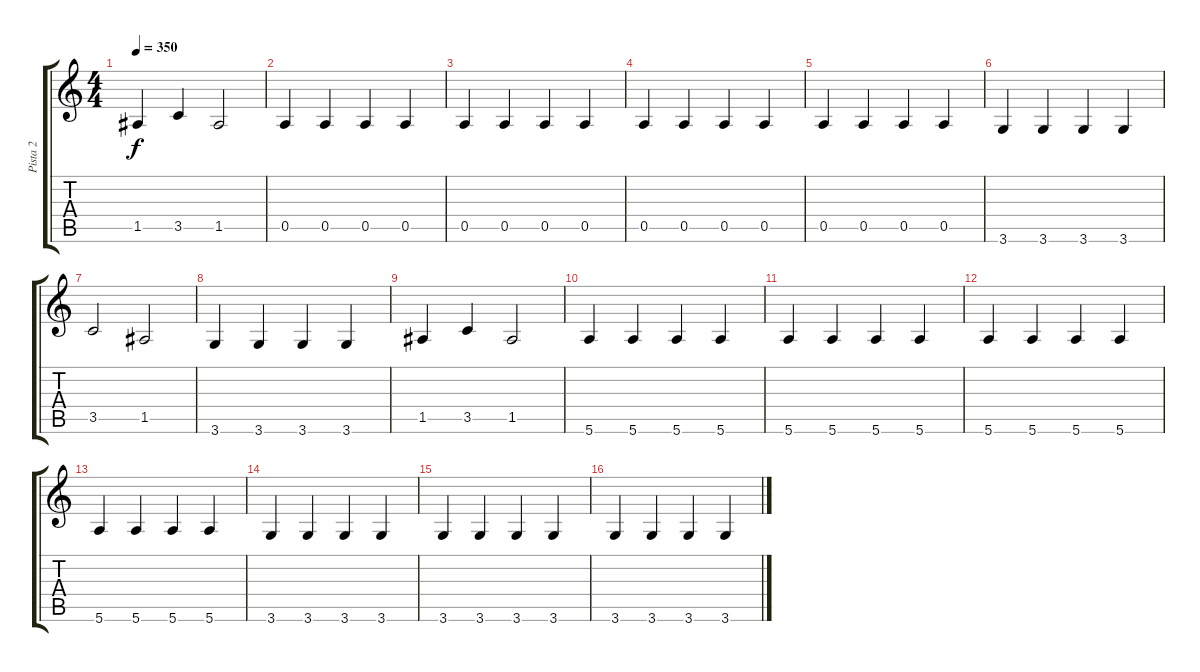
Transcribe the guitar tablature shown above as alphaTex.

\track ("Pista 2" "Pista 2") {instrument electricbasspick}
\staff {score tabs}
\tuning (E4 B3 G3 D3 A2 E2) {hide}
\ts (4 4)
\tempo 350
\clef g2
\ks c
1.5.4{dy f} 3.5.4 1.5.2 |
0.5.4 0.5.4 0.5.4 0.5.4 |
0.5.4 0.5.4 0.5.4 0.5.4 |
0.5.4 0.5.4 0.5.4 0.5.4 |
0.5.4 0.5.4 0.5.4 0.5.4 |
3.6.4 3.6.4 3.6.4 3.6.4 |
3.5.2 1.5.2 |
3.6.4 3.6.4 3.6.4 3.6.4 |
1.5.4 3.5.4 1.5.2 |
5.6.4 5.6.4 5.6.4 5.6.4 |
5.6.4 5.6.4 5.6.4 5.6.4 |
5.6.4 5.6.4 5.6.4 5.6.4 |
5.6.4 5.6.4 5.6.4 5.6.4 |
3.6.4 3.6.4 3.6.4 3.6.4 |
3.6.4 3.6.4 3.6.4 3.6.4 |
3.6.4 3.6.4 3.6.4 3.6.4
